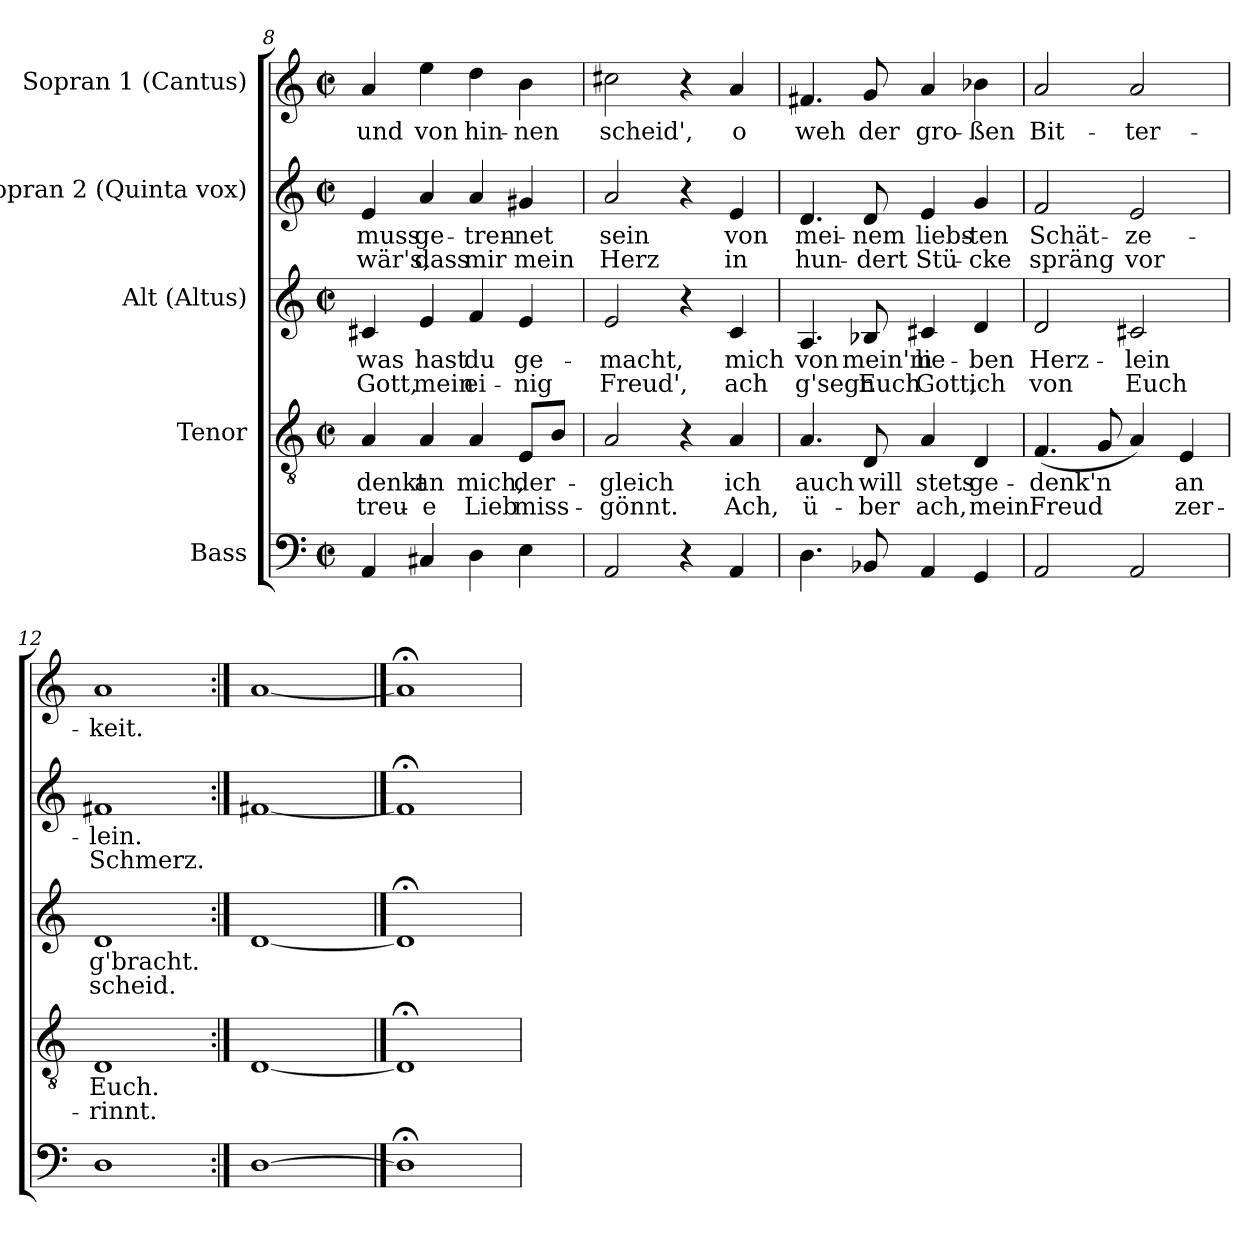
**kern	**kern	**text	**text	**kern	**text	**text	**kern	**text	**text	**kern	**text
*part5	*part4	*part4	*part4	*part3	*part3	*part3	*part2	*part2	*part2	*part1	*part1
*staff5	*staff4	*staff4	*staff4	*staff3	*staff3	*staff3	*staff2	*staff2	*staff2	*staff1	*staff1
*I"Bass	*I"Tenor	*	*	*I"Alt (Altus)	*	*	*I"Sopran 2 (Quinta vox)	*	*	*I"Sopran 1 (Cantus)	*
*clefF4	*clefGv2	*	*	*clefG2	*	*	*clefG2	*	*	*clefG2	*
*k[]	*k[]	*	*	*k[]	*	*	*k[]	*	*	*k[]	*
*M2/2	*M2/2	*	*	*M2/2	*	*	*M2/2	*	*	*M2/2	*
*met(c|)	*met(c|)	*	*	*met(c|)	*	*	*met(c|)	*	*	*met(c|)	*
=8	=8	=8	=8	=8	=8	=8	=8	=8	=8	=8	=8
4AA/	4A/	-denkt	treu-	4c#X/	was	Gott,	4e/	muss	wär's,	4a/	-und
4C#X/	4A/	an	-e	4e/	hast	mein	4a/	ge-	dass	4ee\	von
4D\	4A/	mich,	Lieb	4f/	du	ei-	4a/	-tren-	mir	4dd\	hin-
4E\	8E/L	der-	miss-	4e/	ge-	-nig	4g#X/	-net	mein	4b\	-nen
.	8B/J	.	.	.	.	.	.	.	.	.	.
=9	=9	=9	=9	=9	=9	=9	=9	=9	=9	=9	=9
2AA/	2A/	-gleich	-gönnt.	2e/	-macht,	Freud',	2a/	sein	Herz	2cc#X\	scheid',
4r	4r	.	.	4r	.	.	4r	.	.	4r	.
4AA/	4A/	ich	Ach,	4c/	mich	ach	4e/	von	in	4a/	o
=10	=10	=10	=10	=10	=10	=10	=10	=10	=10	=10	=10
4.D\	4.A/	auch	ü-	4.A/	von	g'segn	4.d/	mei-	hun-	4.f#X/	weh
8BB-X/	8D/	will	-ber	8B-X/	mein'm	Euch	8d/	-nem	-dert	8g/	der
4AA/	4A/	stets	ach,	4c#X/	lie-	Gott,	4e/	liebs-	Stü-	4a/	gro-
4GG/	4D/	ge-	mein	4d/	-ben	ich	4g/	-ten	-cke	4b-X\	-ßen
=11	=11	=11	=11	=11	=11	=11	=11	=11	=11	=11	=11
2AA/	(4.F/	-denk'n	Freud	2d/	Herz-	von	2f/	Schät-	spräng	2a/	Bit-
.	8G/	.	.	.	.	.	.	.	.	.	.
2AA/	4A/)	.	.	2c#X/	-lein	Euch	2e/	-ze-	vor	2a/	-ter-
.	4E/	an	zer-	.	.	.	.	.	.	.	.
=12	=12	=12	=12	=12	=12	=12	=12	=12	=12	=12	=12
1D	1D	Euch.	-rinnt.	1d	g'bracht.	scheid.	1f#X	-lein.	Schmerz.	1a	-keit.
=13:|!	=13:|!	=13:|!	=13:|!	=13:|!	=13:|!	=13:|!	=13:|!	=13:|!	=13:|!	=13:|!	=13:|!
[1D	[1D	.	.	[1d	.	.	[1f#X	.	.	[1a	.
==14	==14	==14	==14	==14	==14	==14	==14	==14	==14	==14	==14
1D;<]	1D;<]	.	.	1d;<]	.	.	1f#;<]	.	.	1a;<]	.
=	=	=	=	=	=	=	=	=	=	=	=
*-	*-	*-	*-	*-	*-	*-	*-	*-	*-	*-	*-
